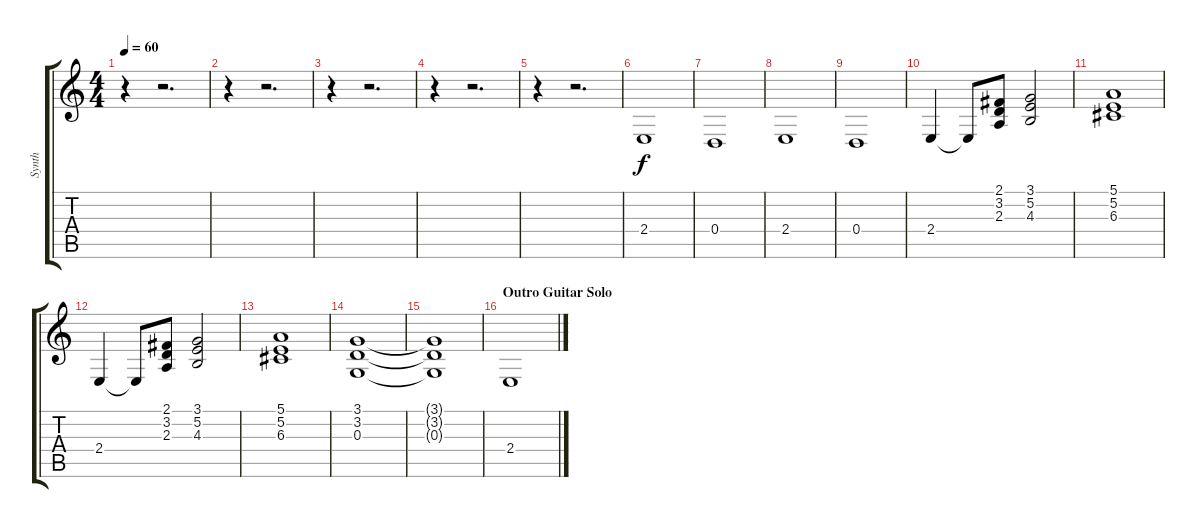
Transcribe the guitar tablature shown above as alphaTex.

\track ("Synth" "Synth") {instrument frenchhorn}
\staff {score tabs}
\tuning (E4 B3 G3 D3 A2 E2) {hide}
\ts (4 4)
\tempo 60
\clef g2
\ks c
r.4{dy f} r.2{d} |
r.4 r.2{d} |
r.4 r.2{d} |
r.4 r.2{d} |
r.4 r.2{d} |
2.4.1 |
0.4.1 |
2.4.1 |
0.4.1 |
2.4.4 2.4{t}.8 (2.1 3.2 2.3).8 (3.1 5.2 4.3).2 |
(5.1 5.2 6.3).1 |
2.4.4 2.4{t}.8 (2.1 3.2 2.3).8 (3.1 5.2 4.3).2 |
(5.1 5.2 6.3).1 |
(3.1 3.2 0.3).1 |
(3.1{t} 3.2{t} 0.3{t}).1 |
\section ("" "Outro Guitar Solo")
2.4.1
